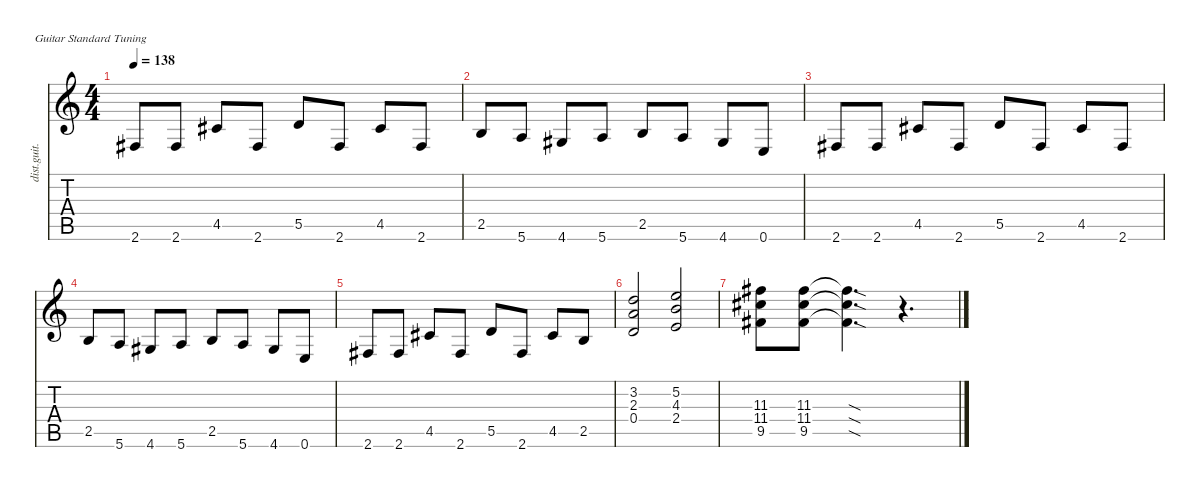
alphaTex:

\defaultSystemsLayout 4
\hideDynamics
\bracketExtendMode nobrackets
\otherSystemsTrackNameOrientation horizontal
\track ("Randy Rhoads" "dist.guit.") {instrument distortionguitar}
\staff {score tabs}
\tuning (E4 B3 G3 D3 A2 E2)
\ts (4 4)
\tempo 138
\clef g2
\ks c
2.6{acc #}.8{dy f beam Up} 2.6{acc #}.8{beam Up} 4.5{acc #}.8{beam Up} 2.6{acc #}.8{beam Up} 5.5.8{beam Up} 2.6{acc #}.8{beam Up} 4.5{acc #}.8{beam Up} 2.6{acc #}.8{beam Up} |
2.5.8{beam Up} 5.6.8{beam Up} 4.6{acc #}.8{beam Up} 5.6.8{beam Up} 2.5.8{beam Up} 5.6.8{beam Up} 4.6{acc #}.8{beam Up} 0.6.8{beam Up} |
2.6{acc #}.8{beam Up} 2.6{acc #}.8{beam Up} 4.5{acc #}.8{beam Up} 2.6{acc #}.8{beam Up} 5.5.8{beam Up} 2.6{acc #}.8{beam Up} 4.5{acc #}.8{beam Up} 2.6{acc #}.8{beam Up} |
2.5.8{beam Up} 5.6.8{beam Up} 4.6{acc #}.8{beam Up} 5.6.8{beam Up} 2.5.8{beam Up} 5.6.8{beam Up} 4.6{acc #}.8{beam Up} 0.6.8{beam Up} |
2.6{acc #}.8{beam Up} 2.6{acc #}.8{beam Up} 4.5{acc #}.8{beam Up} 2.6{acc #}.8{beam Up} 5.5.8{beam Up} 2.6{acc #}.8{beam Up} 4.5{acc #}.8{beam Up} 2.5.8{beam Up} |
(3.2 2.3 0.4).2{beam Up} (5.2 4.3 2.4).2{beam Up} |
(11.3{acc #} 11.4{acc #} 9.5{acc #}).8{beam Down} (11.3{acc #} 11.4{acc #} 9.5{acc #}).8{beam Down} (11.3{sod t acc #} 11.4{sod t acc #} 9.5{sod t acc #}).4{d beam Down} r.4{d beam Down}
